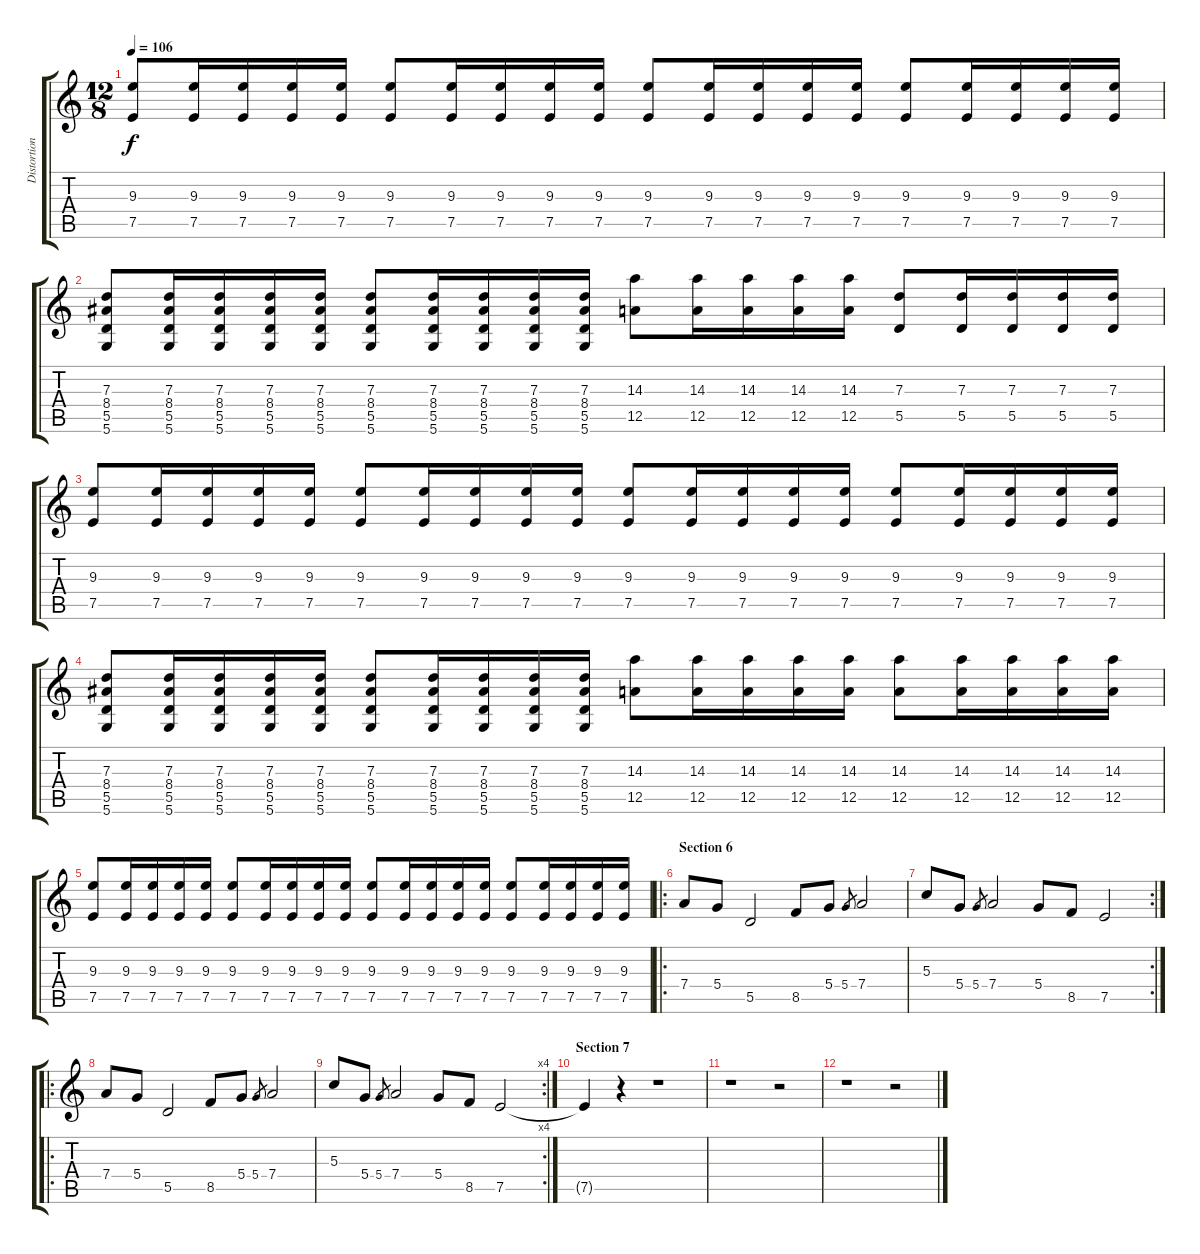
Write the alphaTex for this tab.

\track ("Distortion 2" "Distortion") {instrument distortionguitar}
\staff {score tabs}
\tuning (E4 B3 G3 D3 A2 D2) {hide}
\ts (12 8)
\tempo 106
\clef g2
\ks c
(9.3 7.5).8{dy f} (9.3 7.5).16 (9.3 7.5).16 (9.3 7.5).16 (9.3 7.5).16 (9.3 7.5).8 (9.3 7.5).16 (9.3 7.5).16 (9.3 7.5).16 (9.3 7.5).16 (9.3 7.5).8 (9.3 7.5).16 (9.3 7.5).16 (9.3 7.5).16 (9.3 7.5).16 (9.3 7.5).8 (9.3 7.5).16 (9.3 7.5).16 (9.3 7.5).16 (9.3 7.5).16 |
(7.3 8.4 5.5 5.6).8 (7.3 8.4 5.5 5.6).16 (7.3 8.4 5.5 5.6).16 (7.3 8.4 5.5 5.6).16 (7.3 8.4 5.5 5.6).16 (7.3 8.4 5.5 5.6).8 (7.3 8.4 5.5 5.6).16 (7.3 8.4 5.5 5.6).16 (7.3 8.4 5.5 5.6).16 (7.3 8.4 5.5 5.6).16 (14.3 12.5).8 (14.3 12.5).16 (14.3 12.5).16 (14.3 12.5).16 (14.3 12.5).16 (7.3 5.5).8 (7.3 5.5).16 (7.3 5.5).16 (7.3 5.5).16 (7.3 5.5).16 |
(9.3 7.5).8 (9.3 7.5).16 (9.3 7.5).16 (9.3 7.5).16 (9.3 7.5).16 (9.3 7.5).8 (9.3 7.5).16 (9.3 7.5).16 (9.3 7.5).16 (9.3 7.5).16 (9.3 7.5).8 (9.3 7.5).16 (9.3 7.5).16 (9.3 7.5).16 (9.3 7.5).16 (9.3 7.5).8 (9.3 7.5).16 (9.3 7.5).16 (9.3 7.5).16 (9.3 7.5).16 |
(7.3 8.4 5.5 5.6).8 (7.3 8.4 5.5 5.6).16 (7.3 8.4 5.5 5.6).16 (7.3 8.4 5.5 5.6).16 (7.3 8.4 5.5 5.6).16 (7.3 8.4 5.5 5.6).8 (7.3 8.4 5.5 5.6).16 (7.3 8.4 5.5 5.6).16 (7.3 8.4 5.5 5.6).16 (7.3 8.4 5.5 5.6).16 (14.3 12.5).8 (14.3 12.5).16 (14.3 12.5).16 (14.3 12.5).16 (14.3 12.5).16 (14.3 12.5).8 (14.3 12.5).16 (14.3 12.5).16 (14.3 12.5).16 (14.3 12.5).16 |
(9.3 7.5).8 (9.3 7.5).16 (9.3 7.5).16 (9.3 7.5).16 (9.3 7.5).16 (9.3 7.5).8 (9.3 7.5).16 (9.3 7.5).16 (9.3 7.5).16 (9.3 7.5).16 (9.3 7.5).8 (9.3 7.5).16 (9.3 7.5).16 (9.3 7.5).16 (9.3 7.5).16 (9.3 7.5).8 (9.3 7.5).16 (9.3 7.5).16 (9.3 7.5).16 (9.3 7.5).16 |
\ro
\section ("" "Section 6")
7.4.8{volume 11 balance 8} 5.4.8 5.5.2 8.5.8 5.4.8 5.4.8{gr} 7.4.2 |
\rc 2
5.3.8 5.4.8 5.4.8{gr} 7.4.2 5.4.8 8.5.8 7.5.2 |
\ro
7.4.8{balance 16} 5.4.8 5.5.2 8.5.8 5.4.8 5.4.8{gr} 7.4.2 |
\rc 4
5.3.8 5.4.8 5.4.8{gr} 7.4.2 5.4.8 8.5.8 7.5.2 |
\section ("" "Section 7")
7.5{t}.4 r.4 r.1 |
r.1 r.2 |
r.1 r.2
